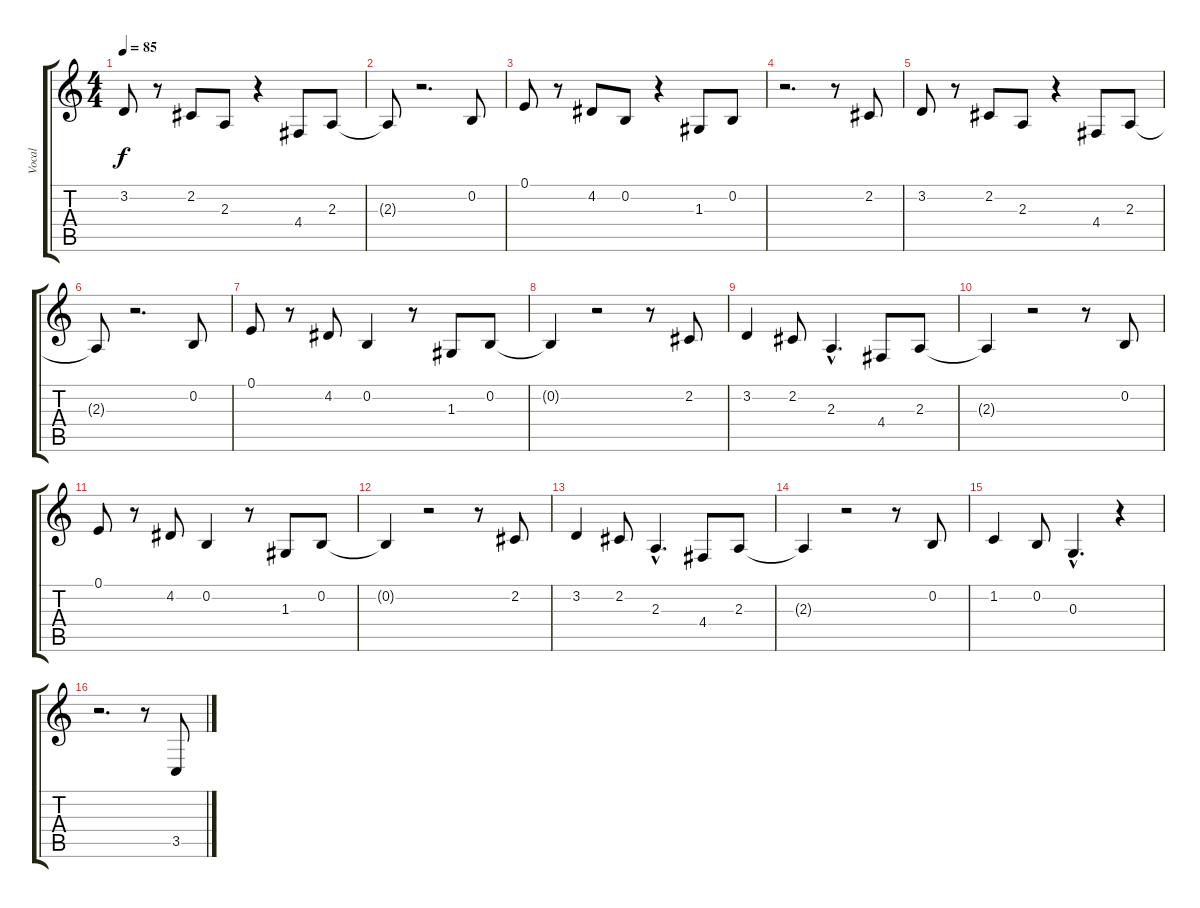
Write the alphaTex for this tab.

\track ("Vocal" "Vocal") {instrument sopranosax}
\staff {score tabs}
\tuning (E4 B3 G3 D3 A2 E2) {hide}
\ts (4 4)
\tempo 85
\clef g2
\ks c
3.2.8{dy f} r.8 2.2.8 2.3.8 r.4 4.4.8 2.3.8 |
2.3{t}.8 r.2{d} 0.2.8 |
0.1.8 r.8 4.2.8 0.2.8 r.4 1.3.8 0.2.8 |
r.2{d} r.8 2.2.8 |
3.2.8 r.8 2.2.8 2.3.8 r.4 4.4.8 2.3.8 |
2.3{t}.8 r.2{d} 0.2.8 |
0.1.8 r.8 4.2.8 0.2.4 r.8 1.3.8 0.2.8 |
0.2{t}.4 r.2 r.8 2.2.8 |
3.2.4 2.2.8 2.3{hac}.4{d} 4.4.8 2.3.8 |
2.3{t}.4 r.2 r.8 0.2.8 |
0.1.8 r.8 4.2.8 0.2.4 r.8 1.3.8 0.2.8 |
0.2{t}.4 r.2 r.8 2.2.8 |
3.2.4 2.2.8 2.3{hac}.4{d} 4.4.8 2.3.8 |
2.3{t}.4 r.2 r.8 0.2.8 |
1.2.4 0.2.8 0.3{hac}.4{d} r.4 |
r.2{d} r.8 3.5.8
